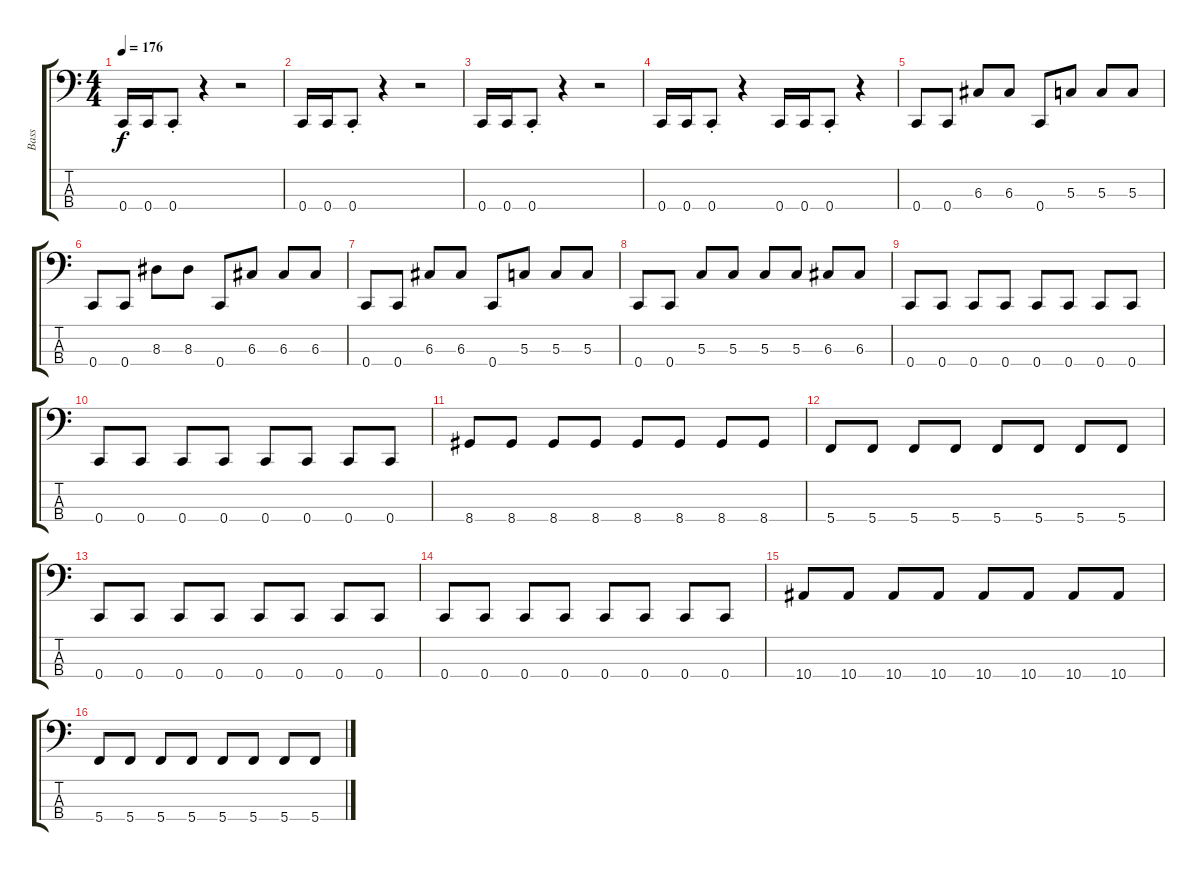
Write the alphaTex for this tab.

\track ("Bass" "Bass") {instrument electricbasspick}
\staff {score tabs}
\tuning (F2 C2 G1 C1) {hide}
\ts (4 4)
\tempo 176
\clef f4
\ks c
0.4.16{dy f} 0.4.16 0.4{st}.8 r.4 r.2 |
0.4.16 0.4.16 0.4{st}.8 r.4 r.2 |
0.4.16 0.4.16 0.4{st}.8 r.4 r.2 |
0.4.16 0.4.16 0.4{st}.8 r.4 0.4.16 0.4.16 0.4{st}.8 r.4 |
0.4.8 0.4.8 6.3.8 6.3.8 0.4.8 5.3.8 5.3.8 5.3.8 |
0.4.8 0.4.8 8.3.8 8.3.8 0.4.8 6.3.8 6.3.8 6.3.8 |
0.4.8 0.4.8 6.3.8 6.3.8 0.4.8 5.3.8 5.3.8 5.3.8 |
0.4.8 0.4.8 5.3.8 5.3.8 5.3.8 5.3.8 6.3.8 6.3.8 |
0.4.8 0.4.8 0.4.8 0.4.8 0.4.8 0.4.8 0.4.8 0.4.8 |
0.4.8 0.4.8 0.4.8 0.4.8 0.4.8 0.4.8 0.4.8 0.4.8 |
8.4.8 8.4.8 8.4.8 8.4.8 8.4.8 8.4.8 8.4.8 8.4.8 |
5.4.8 5.4.8 5.4.8 5.4.8 5.4.8 5.4.8 5.4.8 5.4.8 |
0.4.8 0.4.8 0.4.8 0.4.8 0.4.8 0.4.8 0.4.8 0.4.8 |
0.4.8 0.4.8 0.4.8 0.4.8 0.4.8 0.4.8 0.4.8 0.4.8 |
10.4.8 10.4.8 10.4.8 10.4.8 10.4.8 10.4.8 10.4.8 10.4.8 |
5.4.8 5.4.8 5.4.8 5.4.8 5.4.8 5.4.8 5.4.8 5.4.8
